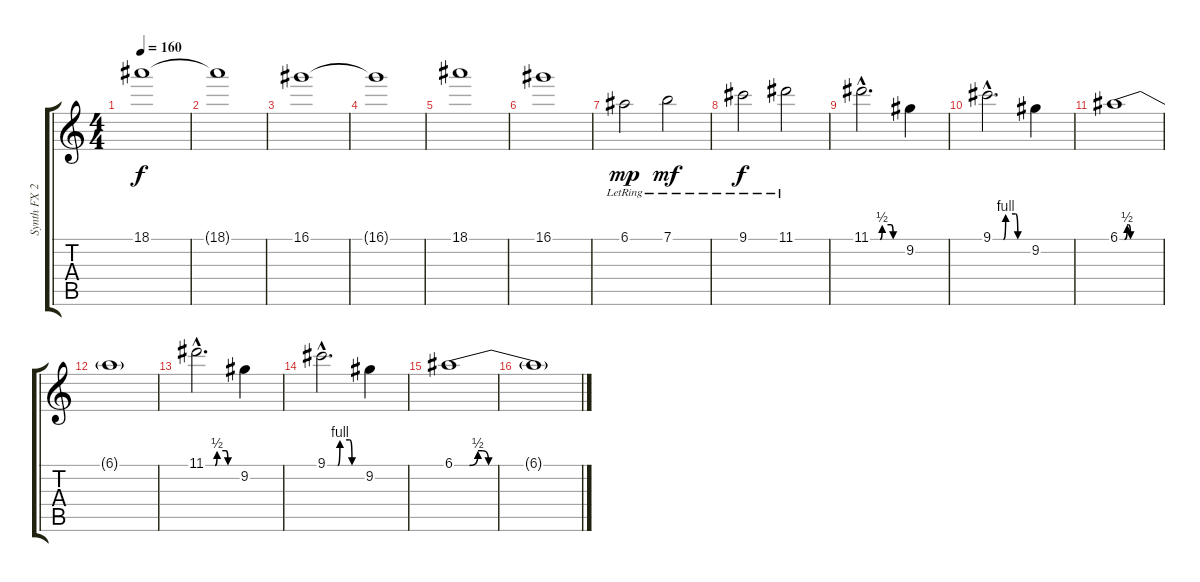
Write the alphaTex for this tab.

\track ("Synth FX 2a" "Synth FX 2") {instrument ocarina}
\staff {score tabs}
\tuning (E5 B4 G4 D4 A3 E3) {hide}
\ts (4 4)
\tempo 160
\clef g2
\ks c
18.1.1{dy f} |
18.1{t}.1 |
16.1.1 |
16.1{t}.1 |
18.1.1 |
16.1.1 |
6.1{lr}.2{dy mp} 7.1{lr}.2{dy mf} |
9.1{lr}.2{dy f} 11.1{lr}.2 |
11.1{be (custom 0 0 18 0 22 2 39 2 43 0 60 0) hac}.2{d} 9.2.4 |
9.1{be (custom 0 0 18 0 22 4 39 4 43 0 60 0) hac}.2{d} 9.2.4 |
6.1{be (custom 0 0 7 0 11 2 13 2 16 0 60 0)}.1 |
6.1{t}.1 |
11.1{be (custom 0 0 18 0 22 2 39 2 43 0 60 0) hac}.2{d} 9.2.4 |
9.1{be (custom 0 0 18 0 22 4 39 4 43 0 60 0) hac}.2{d} 9.2.4 |
6.1{be (custom 0 0 7 0 11 2 13 2 16 0 60 0)}.1 |
6.1{t}.1
